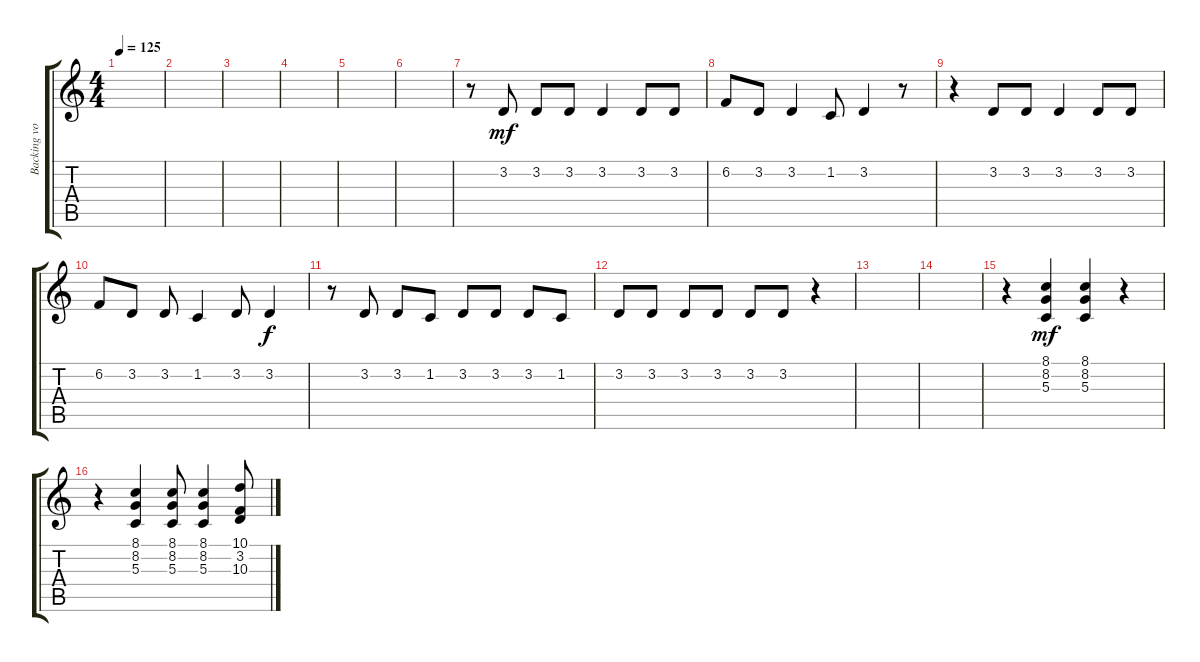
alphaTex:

\track ("Backing vocals" "Backing vo") {instrument oboe}
\staff {score tabs}
\tuning (E4 B3 G3 D3 A2 E2) {hide}
\ts (4 4)
\tempo 125
\clef g2
\ks c
|
|
|
|
|
|
r.8 3.2.8{dy mf} 3.2.8 3.2.8 3.2.4 3.2.8 3.2.8 |
6.2.8 3.2.8 3.2.4 1.2.8 3.2.4 r.8 |
r.4 3.2.8 3.2.8 3.2.4 3.2.8 3.2.8 |
6.2.8 3.2.8 3.2.8 1.2.4 3.2.8 3.2.4{dy f} |
r.8 3.2.8 3.2.8 1.2.8 3.2.8 3.2.8 3.2.8 1.2.8 |
3.2.8 3.2.8 3.2.8 3.2.8 3.2.8 3.2.8 r.4 |
|
|
r.4 (8.1 8.2 5.3).4{dy mf} (8.1 8.2 5.3).4 r.4 |
r.4 (8.1 8.2 5.3).4 (8.1 8.2 5.3).8 (8.1 8.2 5.3).4 (10.1 3.2 10.3).8
